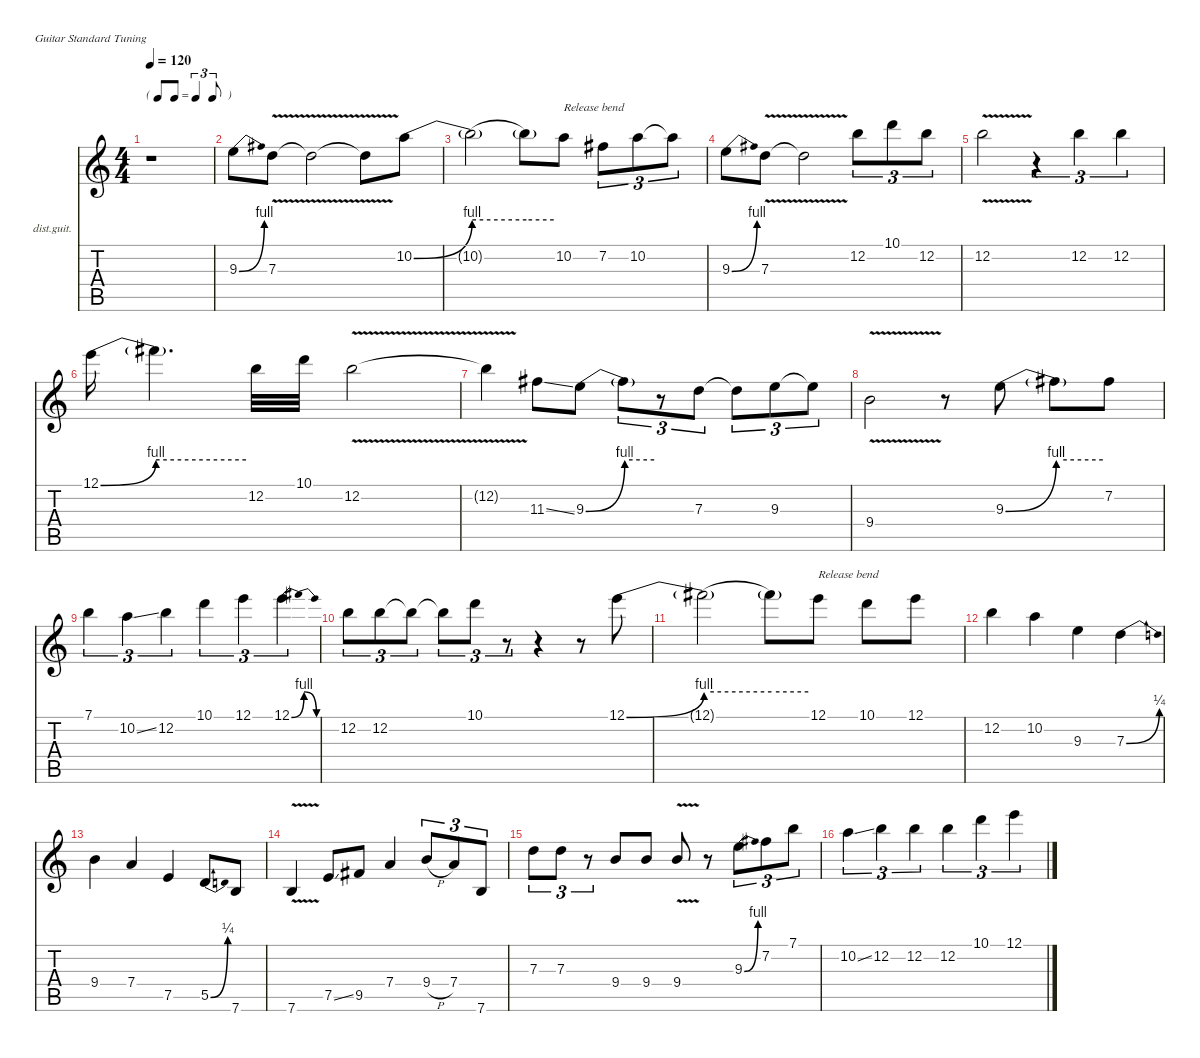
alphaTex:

\defaultSystemsLayout 4
\hideDynamics
\bracketExtendMode nobrackets
\firstSystemTrackNameOrientation horizontal
\otherSystemsTrackNameOrientation horizontal
\track ("Solo 1" "dist.guit.") {instrument distortionguitar}
\staff {score tabs}
\tuning (E4 B3 G3 D3 A2 E2)
\ts (4 4)
\tf triplet8th
\tempo 120
\clef g2
\ks c
r.1{dy f beam Down} |
9.3{be (bend 0 0 30 4)}.8{beam Down} 7.3{v}.8{beam Down} 7.3{v t}.2{beam Down} 7.3{v t}.8{beam Down} 10.2{be (bend 0 0 60 4)}.8{beam Down} |
10.2{be (hold 0 4 60 4) t}.2{beam Down} 10.2{be (hold 0 4 60 4) t}.8{beam Down} 10.2.8{txt "Release bend" beam Down} 7.2{acc #}.8{tu (3 2) beam Down} 10.2.8{tu (3 2) beam Down} 10.2{t}.8{tu (3 2) beam Down} |
9.3{be (bend 0 0 30 4)}.8{beam Down} 7.3{v}.8{beam Down} 7.3{v t}.2{beam Down} 12.2.8{tu (3 2) beam Down} 10.1.8{tu (3 2) beam Down} 12.2.8{tu (3 2) beam Down} |
12.2{v}.2{beam Down} r.4{tu (3 2) beam Down} 12.2.4{tu (3 2) beam Down} 12.2.4{tu (3 2) beam Down} |
12.1{be (bend 0 0 60 4)}.16{beam Down} 12.1{be (hold 0 4 60 4) t}.4{d beam Down} 12.2.32{beam Down} 10.1.32{beam Down} 12.2{v}.2{beam Down} |
12.2{v t}.4{beam Down} 11.3{ss acc #}.8{beam Down} 9.3{be (bend 0 0 60 4)}.8{beam Down} 9.3{be (hold 0 4 60 4) t}.8{tu (3 2) beam Down} r.8{tu (3 2) beam Down} 7.3.8{tu (3 2) beam Down} 7.3{t}.8{tu (3 2) beam Down} 9.3.8{tu (3 2) beam Down} 9.3{t}.8{tu (3 2) beam Down} |
9.4{v}.2{beam Down} r.8{beam Down} 9.3{be (bend 0 0 60 4)}.8{beam Down} 9.3{be (hold 0 4 60 4) t}.8{beam Down} 7.2{acc #}.8{beam Down} |
7.1.4{tu (3 2) beam Down} 10.2{ss}.4{tu (3 2) beam Down} 12.2.4{tu (3 2) beam Down} 10.1.4{tu (3 2) beam Down} 12.1.4{tu (3 2) beam Down} 12.1{be (bendrelease 0 0 15 4 30 4 45 0)}.4{tu (3 2) beam Down} |
12.2.8{tu (3 2) beam Down} 12.2.8{tu (3 2) beam Down} 12.2{t}.8{tu (3 2) beam Down} 12.2{t}.8{tu (3 2) beam Down} 10.1.8{tu (3 2) beam Down} r.8{tu (3 2) beam Down} r.4{beam Down} r.8{beam Down} 12.1{be (bend 0 0 60 4)}.8{beam Down} |
12.1{be (hold 0 4 60 4) t}.2{beam Down} 12.1{be (hold 0 4 60 4) t}.8{beam Down} 12.1.8{txt "Release bend" beam Down} 10.1.8{beam Down} 12.1.8{beam Down} |
12.2.4{beam Down} 10.2.4{beam Down} 9.3.4{beam Down} 7.3{be (bend 0 0 30 1)}.4{beam Down} |
9.4.4{beam Down} 7.4.4{beam Up} 7.5.4{beam Up} 5.5{be (bend 0 0 30 1)}.8{beam Up} 7.6.8{beam Up} |
7.6{v}.4{beam Up} 7.5{ss}.8{beam Up} 9.5{acc #}.8{beam Up} 7.4.4{beam Up} 9.4{h}.8{tu (3 2) beam Up} 7.4.8{tu (3 2) beam Up} 7.6.8{tu (3 2) beam Up} |
7.3.8{tu (3 2) beam Down} 7.3.8{tu (3 2) beam Down} r.8{tu (3 2) beam Down} 9.4.8{beam Up} 9.4.8{beam Up} 9.4{v}.8{beam Up} r.8{beam Up} 9.3{be (bend 0 0 30 4)}.8{tu (3 2) beam Down} 7.2{acc #}.8{tu (3 2) beam Down} 7.1.8{tu (3 2) beam Down} |
10.2{ss}.4{tu (3 2) beam Down} 12.2.4{tu (3 2) beam Down} 12.2.4{tu (3 2) beam Down} 12.2.4{tu (3 2) beam Down} 10.1.4{tu (3 2) beam Down} 12.1.4{tu (3 2) beam Down}
